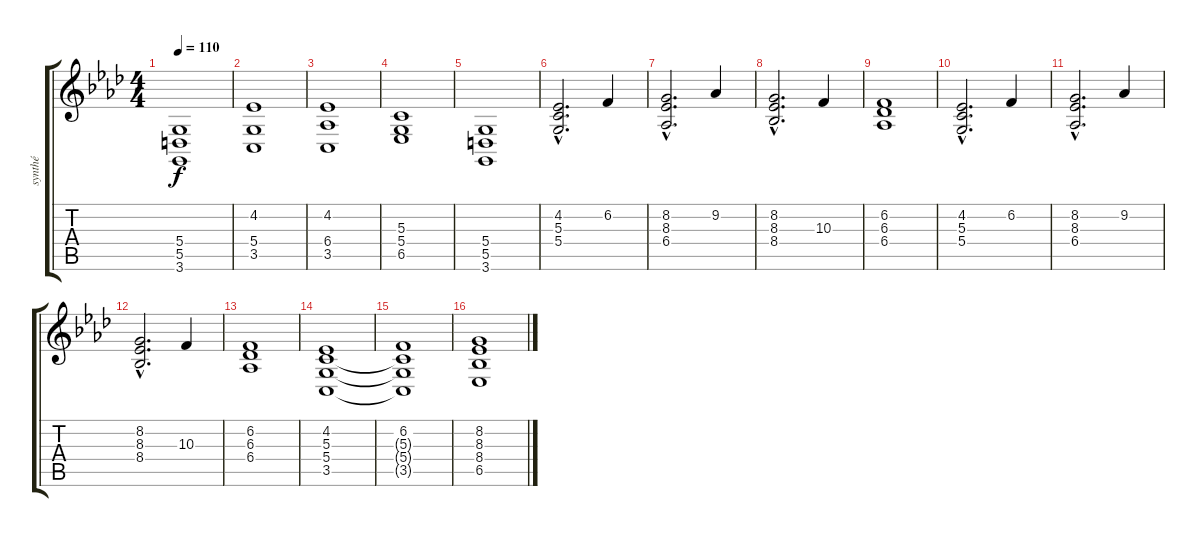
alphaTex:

\track ("synthé" "synthé") {instrument stringensemble1}
\staff {score tabs}
\tuning (E4 B3 G3 D3 A2 E2) {hide}
\ts (4 4)
\tempo 110
\clef g2
\ks fminor
(5.4 5.5 3.6).1{dy f} |
(4.2 5.4 3.5).1{volume 9 instrument stringensemble1} |
(4.2 6.4 3.5).1 |
(5.3 5.4 6.5).1 |
(5.4 5.5 3.6).1 |
(4.2{hac} 5.3{hac} 5.4{hac}).2{d} 6.2.4 |
(8.2{hac} 8.3{hac} 6.4{hac}).2{d} 9.2.4 |
(8.2{hac} 8.3{hac} 8.4{hac}).2{d} 10.3.4 |
(6.2 6.3 6.4).1 |
(4.2{hac} 5.3{hac} 5.4{hac}).2{d} 6.2.4 |
(8.2{hac} 8.3{hac} 6.4{hac}).2{d} 9.2.4 |
(8.2{hac} 8.3{hac} 8.4{hac}).2{d} 10.3.4 |
(6.2 6.3 6.4).1 |
(4.2 5.3 5.4 3.5).1 |
(6.2 5.3{t} 5.4{t} 3.5{t}).1 |
(8.2 8.3 8.4 6.5).1
